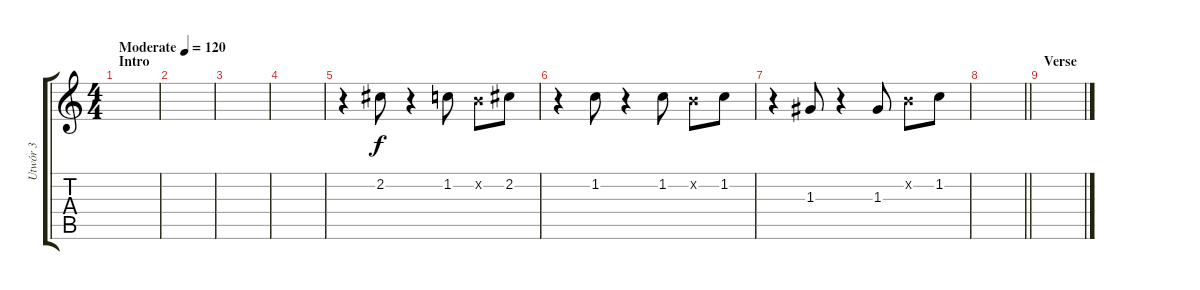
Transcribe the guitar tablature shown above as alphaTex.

\track ("Utwór 3" "Utwór 3") {instrument electricguitarclean}
\staff {score tabs}
\tuning (E4 B3 G3 D3 A2 E2) {hide}
\ts (4 4)
\section ("" "Intro")
\tempo (120 "Moderate")
\clef g2
\ks c
|
|
|
|
r.4 2.2.8 r.4 1.2.8 0.2{x}.8 2.2.8 |
r.4 1.2.8 r.4 1.2.8 0.2{x}.8 1.2.8 |
r.4 1.3.8 r.4 1.3.8 0.2{x}.8 1.2.8 |
\barLineRight lightlight
|
\section ("" "Verse")
